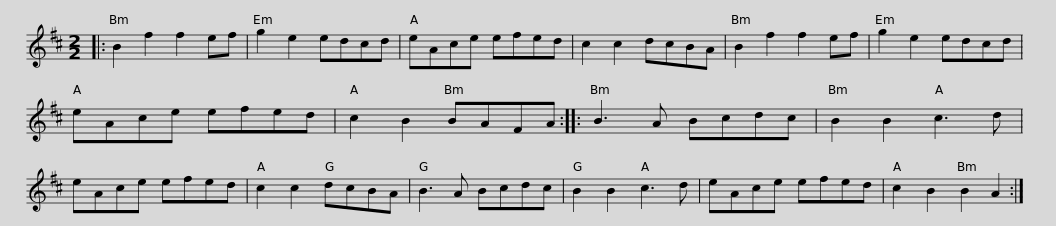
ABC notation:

X:1
L:1/8
M:2/2
I:linebreak $
K:Bmin
V:1 treble
V:1
|: B2 f2 f2 ef | g2 e2 edcd | eAce efed | c2 c2 dcBA | B2 f2 f2 ef | %5
 g2 e2 edcd |$ eAce efed | c2 B2 BAFA :: B3 A Bcdc | B2 B2 c3 d | %10
 eAce efed | c2 c2 dcBA |$ B3 A Bcdc | B2 B2 c3 d | eAce efed | %15
 c2 B2 B2 A2 :| %16
